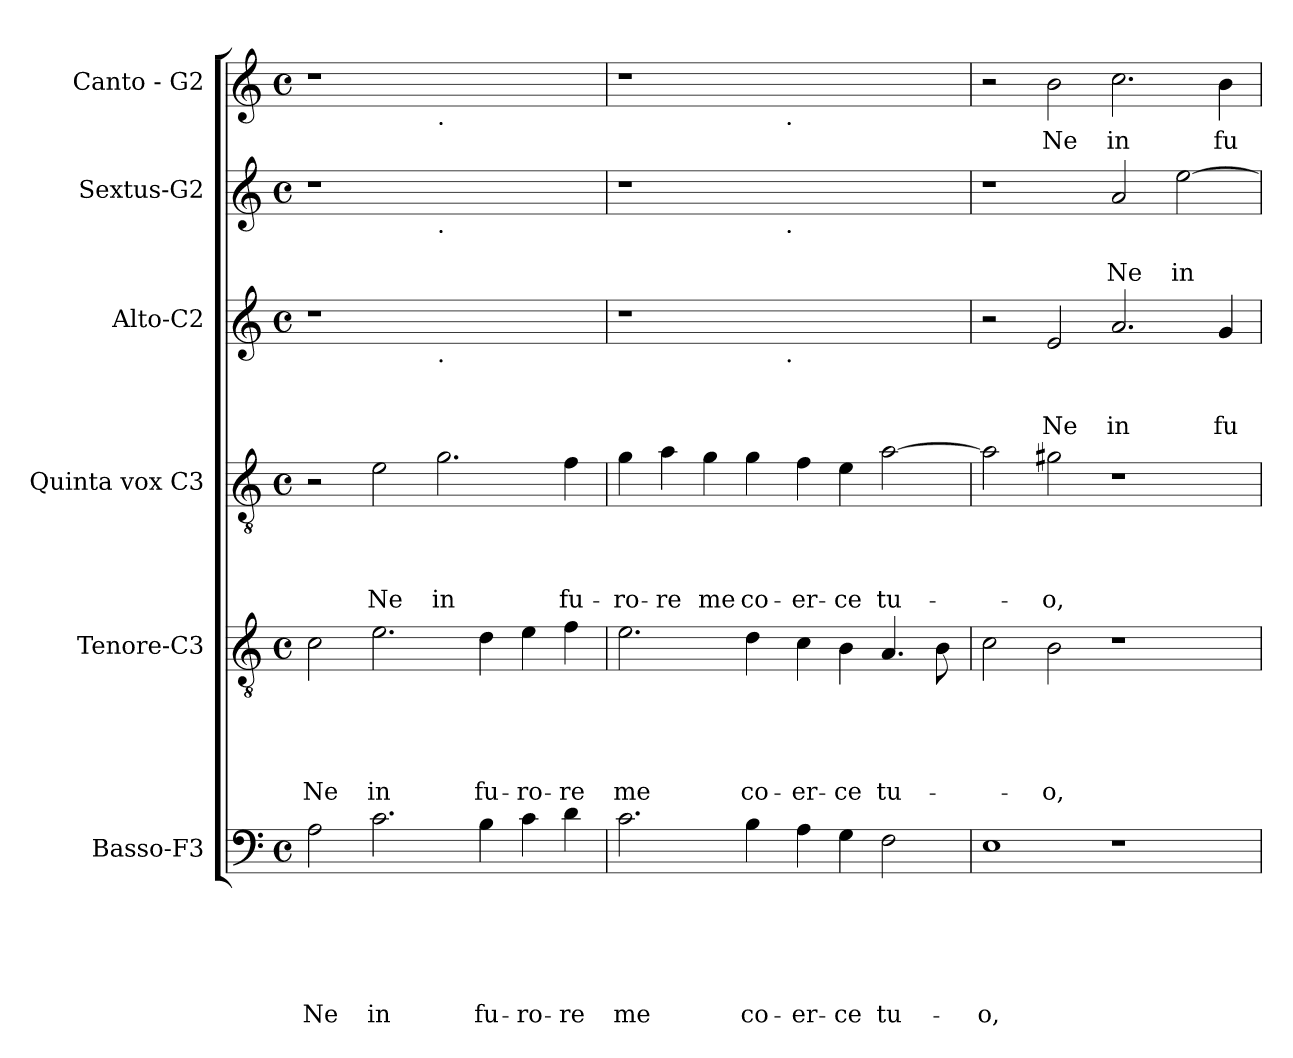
**kern	**text	**text	**text	**text	**text	**text	**kern	**text	**text	**text	**text	**text	**kern	**text	**text	**text	**text	**kern	**text	**text	**text	**kern	**text	**text	**kern	**text
*part6	*part6	*part6	*part6	*part6	*part6	*part6	*part5	*part5	*part5	*part5	*part5	*part5	*part4	*part4	*part4	*part4	*part4	*part3	*part3	*part3	*part3	*part2	*part2	*part2	*part1	*part1
*staff6	*staff6	*staff6	*staff6	*staff6	*staff6	*staff6	*staff5	*staff5	*staff5	*staff5	*staff5	*staff5	*staff4	*staff4	*staff4	*staff4	*staff4	*staff3	*staff3	*staff3	*staff3	*staff2	*staff2	*staff2	*staff1	*staff1
*I"Basso-F3	*	*	*	*	*	*	*I"Tenore-C3	*	*	*	*	*	*I"Quinta vox C3	*	*	*	*	*I"Alto-C2	*	*	*	*I"Sextus-G2	*	*	*I"Canto - G2	*
*clefF4	*	*	*	*	*	*	*clefGv2	*	*	*	*	*	*clefGv2	*	*	*	*	*clefG2	*	*	*	*clefG2	*	*	*clefG2	*
*k[]	*	*	*	*	*	*	*k[]	*	*	*	*	*	*k[]	*	*	*	*	*k[]	*	*	*	*k[]	*	*	*k[]	*
*C:	*	*	*	*	*	*	*C:	*	*	*	*	*	*C:	*	*	*	*	*C:	*	*	*	*C:	*	*	*C:	*
*M4/4	*	*	*	*	*	*	*M4/4	*	*	*	*	*	*M4/4	*	*	*	*	*M4/4	*	*	*	*M4/4	*	*	*M4/4	*
*met(c)	*	*	*	*	*	*	*met(c)	*	*	*	*	*	*met(c)	*	*	*	*	*met(c)	*	*	*	*met(c)	*	*	*met(c)	*
=1	=1	=1	=1	=1	=1	=1	=1	=1	=1	=1	=1	=1	=1	=1	=1	=1	=1	=1	=1	=1	=1	=1	=1	=1	=1	=1
!	!	!	!	!	!	!LO:LY:b	!	!	!	!	!	!LO:LY:b	!	!	!	!	!	!	!	!	!	!	!	!	!	!
2A\	.	.	.	.	.	Ne	2c\	.	.	.	.	Ne	2r	.	.	.	.	1r	.	.	.	1r	.	.	1r	.
!	!	!	!	!	!	!LO:LY:b	!	!	!	!	!	!LO:LY:b	!	!	!	!	!LO:LY:b	!	!	!	!	!	!	!	!	!
2.c\	.	.	.	.	.	in	2.e\	.	.	.	.	in	2e\	.	.	.	Ne	.	.	.	.	.	.	.	.	.
!	!	!	!	!	!	!	!	!	!	!	!	!	!	!	!	!	!	!	!	!	!	!	!	!	!LO:TX:b:t=.	!
!	!	!	!	!	!	!	!	!	!	!	!	!	!	!	!	!	!	!	!	!	!	!LO:TX:b:t=.	!	!	!	!
!	!	!	!	!	!	!	!	!	!	!	!	!	!	!	!	!	!	!LO:TX:b:t=.	!	!	!	!	!	!	!	!
!	!	!	!	!	!	!	!	!	!	!	!	!	!	!	!	!	!LO:LY:b	!	!	!	!	!	!	!	!	!
.	.	.	.	.	.	.	.	.	.	.	.	.	2.g\	.	.	.	in	1ryy	.	.	.	1ryy	.	.	1ryy	.
!	!	!	!	!	!	!LO:LY:b	!	!	!	!	!	!LO:LY:b	!	!	!	!	!	!	!	!	!	!	!	!	!	!
4B\	.	.	.	.	.	fu-	4d\	.	.	.	.	fu-	.	.	.	.	.	.	.	.	.	.	.	.	.	.
!	!	!	!	!	!	!LO:LY:b	!	!	!	!	!	!LO:LY:b	!	!	!	!	!	!	!	!	!	!	!	!	!	!
4c\	.	.	.	.	.	-ro-	4e\	.	.	.	.	-ro-	.	.	.	.	.	.	.	.	.	.	.	.	.	.
!	!	!	!	!	!	!LO:LY:b	!	!	!	!	!	!LO:LY:b	!	!	!	!	!LO:LY:b	!	!	!	!	!	!	!	!	!
4d\	.	.	.	.	.	-re	4f\	.	.	.	.	-re	4f\	.	.	.	fu-	.	.	.	.	.	.	.	.	.
=2	=2	=2	=2	=2	=2	=2	=2	=2	=2	=2	=2	=2	=2	=2	=2	=2	=2	=2	=2	=2	=2	=2	=2	=2	=2	=2
!	!	!	!	!	!	!LO:LY:b	!	!	!	!	!	!LO:LY:b	!	!	!	!	!LO:LY:b	!	!	!	!	!	!	!	!	!
*	*	*	*	*	*	*	*	*	*	*	*	*	*	*	*	*	*	*^	*	*	*	*^	*	*	*^	*
2.c\	.	.	.	.	.	me	2.e\	.	.	.	.	me	4g\	.	.	.	-ro-	1r	2ryy	.	.	.	1r	2ryy	.	.	1r	2ryy	.
!	!	!	!	!	!	!	!	!	!	!	!	!	!	!	!	!	!LO:LY:b	!	!	!	!	!	!	!	!	!	!	!	!
.	.	.	.	.	.	.	.	.	.	.	.	.	4a\	.	.	.	-re	.	.	.	.	.	.	.	.	.	.	.	.
!	!	!	!	!	!	!	!	!	!	!	!	!	!	!	!	!	!LO:LY:b	!	!	!	!	!	!	!	!	!	!	!	!
.	.	.	.	.	.	.	.	.	.	.	.	.	4g\	.	.	.	me	.	4...ryy	.	.	.	.	4...ryy	.	.	.	4...ryy	.
!	!	!	!	!	!	!LO:LY:b	!	!	!	!	!	!LO:LY:b	!	!	!	!	!LO:LY:b	!	!	!	!	!	!	!	!	!	!	!	!
4B\	.	.	.	.	.	co-	4d\	.	.	.	.	co-	4g\	.	.	.	co-	.	.	.	.	.	.	.	.	.	.	.	.
!	!	!	!	!	!	!	!	!	!	!	!	!	!	!	!	!	!	!	!	!	!	!	!	!	!	!	!	!LO:TX:b:t=.	!
!	!	!	!	!	!	!	!	!	!	!	!	!	!	!	!	!	!	!	!	!	!	!	!	!LO:TX:b:t=.	!	!	!	!	!
!	!	!	!	!	!	!	!	!	!	!	!	!	!	!	!	!	!	!	!LO:TX:b:t=.	!	!	!	!	!	!	!	!	!	!
.	.	.	.	.	.	.	.	.	.	.	.	.	.	.	.	.	.	.	1ryy	.	.	.	.	1ryy	.	.	.	1ryy	.
!	!	!	!	!	!	!LO:LY:b	!	!	!	!	!	!LO:LY:b	!	!	!	!	!LO:LY:b	!	!	!	!	!	!	!	!	!	!	!	!
4A\	.	.	.	.	.	-er-	4c\	.	.	.	.	-er-	4f\	.	.	.	-er-	1ryy	.	.	.	.	1ryy	.	.	.	1ryy	.	.
!	!	!	!	!	!	!LO:LY:b	!	!	!	!	!	!LO:LY:b	!	!	!	!	!LO:LY:b	!	!	!	!	!	!	!	!	!	!	!	!
4G\	.	.	.	.	.	-ce	4B\	.	.	.	.	-ce	4e\	.	.	.	-ce	.	.	.	.	.	.	.	.	.	.	.	.
!	!	!	!	!	!	!LO:LY:b	!	!	!	!	!	!LO:LY:b	!	!	!	!	!LO:LY:b	!	!	!	!	!	!	!	!	!	!	!	!
2F\	.	.	.	.	.	tu-	4.A/	.	.	.	.	tu-	[>2a\	.	.	.	tu-	.	.	.	.	.	.	.	.	.	.	.	.
.	.	.	.	.	.	.	8B\	.	.	.	.	.	.	.	.	.	.	.	.	.	.	.	.	.	.	.	.	.	.
.	.	.	.	.	.	.	.	.	.	.	.	.	.	.	.	.	.	.	32ryy	.	.	.	.	32ryy	.	.	.	32ryy	.
=3	=3	=3	=3	=3	=3	=3	=3	=3	=3	=3	=3	=3	=3	=3	=3	=3	=3	=3	=3	=3	=3	=3	=3	=3	=3	=3	=3	=3	=3
!	!	!	!	!	!	!LO:LY:b	!	!	!	!	!	!	!	!	!	!	!	!	!	!	!	!	!	!	!	!	!	!	!
*	*	*	*	*	*	*	*	*	*	*	*	*	*	*	*	*	*	*v	*v	*	*	*	*	*	*	*	*v	*v	*
*	*	*	*	*	*	*	*	*	*	*	*	*	*	*	*	*	*	*	*	*	*	*v	*v	*	*	*	*
1E	.	.	.	.	.	-o,	2c\	.	.	.	.	.	2a\]	.	.	.	.	2r	.	.	.	1r	.	.	2r	.
!	!	!	!	!	!	!	!	!	!	!	!	!LO:LY:b	!	!	!	!	!LO:LY:b	!	!	!	!LO:LY:b	!	!	!	!	!LO:LY:b
.	.	.	.	.	.	.	2B\	.	.	.	.	-o,	2g#X\	.	.	.	-o,	2e/	.	.	Ne	.	.	.	2b\	Ne
!	!	!	!	!	!	!	!	!	!	!	!	!	!	!	!	!	!	!	!	!	!LO:LY:b	!	!	!LO:LY:b	!	!LO:LY:b
1r	.	.	.	.	.	.	1r	.	.	.	.	.	1r	.	.	.	.	2.a/	.	.	in	2a/	.	Ne	2.cc\	in
!	!	!	!	!	!	!	!	!	!	!	!	!	!	!	!	!	!	!	!	!	!	!	!	!LO:LY:b	!	!
.	.	.	.	.	.	.	.	.	.	.	.	.	.	.	.	.	.	.	.	.	.	[>2ee\	.	in	.	.
!	!	!	!	!	!	!	!	!	!	!	!	!	!	!	!	!	!	!	!	!	!LO:LY:b	!	!	!	!	!LO:LY:b
.	.	.	.	.	.	.	.	.	.	.	.	.	.	.	.	.	.	4g/	.	.	fu-	.	.	.	4b\	fu-
=	=	=	=	=	=	=	=	=	=	=	=	=	=	=	=	=	=	=	=	=	=	=	=	=	=	=
*-	*-	*-	*-	*-	*-	*-	*-	*-	*-	*-	*-	*-	*-	*-	*-	*-	*-	*-	*-	*-	*-	*-	*-	*-	*-	*-
